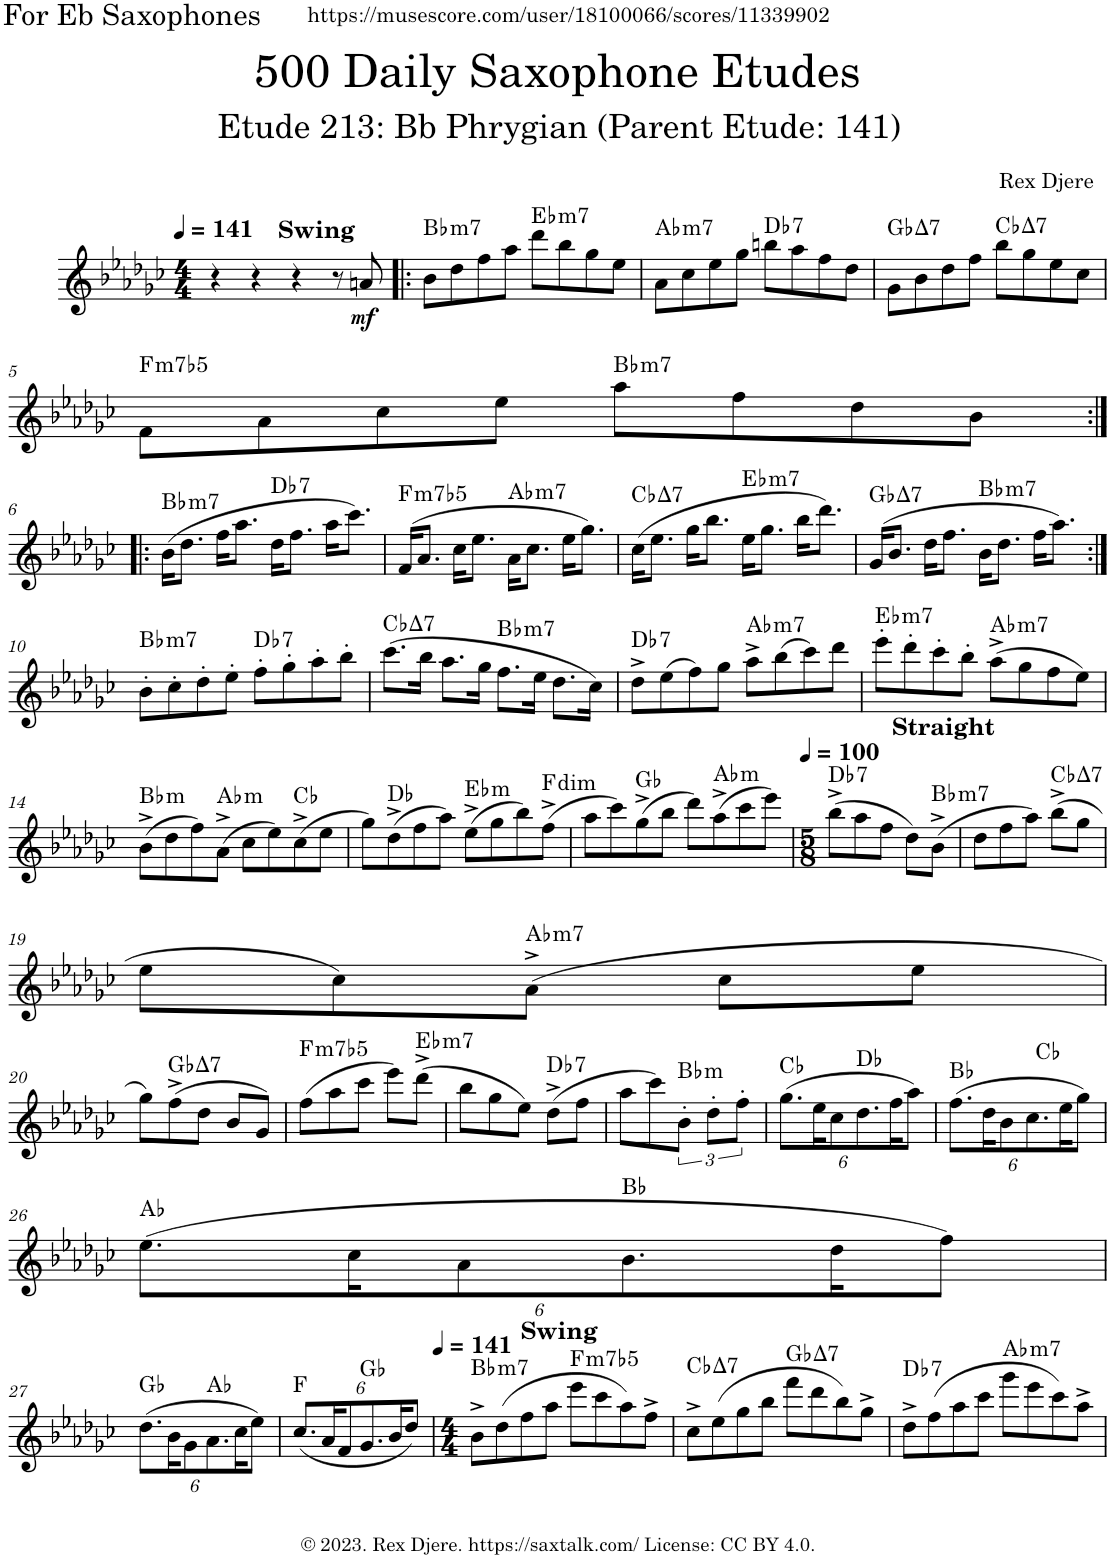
**kern	**dynam	**harte
*part1	*part1	*part1
*staff1	*staff1	*
*I"Alto Saxophone	*	*
*I'A. Sax.	*	*
*clefG2	*	*
*Trd5c9	*	*
*k[b-e-a-d-g-c-]	*	*
*M4/4	*	*
*MM141	*	*
=1	=1	=1
!LO:TX:a:B:t=Swing	!	!
4r	.	.
4r	.	.
4r	.	.
8r	.	.
!	!LO:DY:b	!
8an/	mf	.
=2!|:	=2!|:	=2!|:
!	!	!LO:H:kt=m7
8b-\L	.	Bb:min7
8dd-\	.	.
8ff\	.	.
8aa-\J	.	.
!	!	!LO:H:kt=m7
8ddd-\L	.	Eb:min7
8bb-\	.	.
8gg-\	.	.
8ee-\J	.	.
=3	=3	=3
!	!	!LO:H:kt=m7
8a-\L	.	Ab:min7
8cc-\	.	.
8ee-\	.	.
8gg-\J	.	.
!	!	!LO:H:kt=7
8bbn\L	.	Db:7
8aa-\	.	.
8ff\	.	.
8dd-\J	.	.
=4	=4	=4
!	!	!LO:H:kt=7
8g-\L	.	Gb:maj7
8b-\	.	.
8dd-\	.	.
8ff\J	.	.
!	!	!LO:H:kt=7
8bb-\L	.	Cb:maj7
8gg-\	.	.
8ee-\	.	.
8cc-\J	.	.
!!LO:LB:g=z
=5	=5	=5
!	!	!LO:H:kt=m7b5
8f\L	.	F:hdim7
8a-\	.	.
8cc-\	.	.
8ee-\J	.	.
!	!	!LO:H:kt=m7
8aa-\L	.	Bb:min7
8ff\	.	.
8dd-\	.	.
8b-\J	.	.
!!LO:LB:g=z
=6:|!|:	=6:|!|:	=6:|!|:
!	!	!LO:H:kt=m7
(16b-\KL	.	Bb:min7
8.dd-\J	.	.
16ff\KL	.	.
8.aa-\J	.	.
!	!	!LO:H:kt=7
16dd-\KL	.	Db:7
8.ff\J	.	.
16aa-\KL	.	.
8.ccc-\J)	.	.
=7	=7	=7
!	!	!LO:H:kt=m7b5
(16f/KL	.	F:hdim7
8.a-/J	.	.
16cc-\KL	.	.
8.ee-\J	.	.
!	!	!LO:H:kt=m7
16a-\KL	.	Ab:min7
8.cc-\J	.	.
16ee-\KL	.	.
8.gg-\J)	.	.
=8	=8	=8
!	!	!LO:H:kt=7
(16cc-\KL	.	Cb:maj7
8.ee-\J	.	.
16gg-\KL	.	.
8.bb-\J	.	.
!	!	!LO:H:kt=m7
16ee-\KL	.	Eb:min7
8.gg-\J	.	.
16bb-\KL	.	.
8.ddd-\J)	.	.
=9	=9	=9
!	!	!LO:H:kt=7
(16g-/KL	.	Gb:maj7
8.b-/J	.	.
16dd-\KL	.	.
8.ff\J	.	.
!	!	!LO:H:kt=m7
16b-\KL	.	Bb:min7
8.dd-\J	.	.
16ff\KL	.	.
8.aa-\J)	.	.
!!LO:LB:g=z
=10:|!	=10:|!	=10:|!
!	!	!LO:H:kt=m7
8b-'\L	.	Bb:min7
8cc-'\	.	.
8dd-'\	.	.
8ee-'\J	.	.
!	!	!LO:H:kt=7
8ff'\L	.	Db:7
8gg-'\	.	.
8aa-'\	.	.
8bb-'\J	.	.
=11	=11	=11
!	!	!LO:H:kt=7
(8.ccc-\L	.	Cb:maj7
16bb-\Jk	.	.
8.aa-\L	.	.
16gg-\Jk	.	.
!	!	!LO:H:kt=m7
8.ff\L	.	Bb:min7
16ee-\Jk	.	.
8.dd-\L	.	.
16cc-\Jk)	.	.
=12	=12	=12
!	!	!LO:H:kt=7
8dd-^\L	.	Db:7
(8ee-\	.	.
8ff\)	.	.
8gg-\J	.	.
!	!	!LO:H:kt=m7
8aa-^\L	.	Ab:min7
(8bb-\	.	.
8ccc-\)	.	.
8ddd-\J	.	.
=13	=13	=13
!	!	!LO:H:kt=m7
8eee-'\L	.	Eb:min7
8ddd-'\	.	.
8ccc-'\	.	.
8bb-'\J	.	.
!	!	!LO:H:kt=m7
(8aa-^\L	.	Ab:min7
8gg-\	.	.
8ff\	.	.
8ee-\J)	.	.
!!LO:LB:g=z
=14	=14	=14
!	!	!LO:H:kt=m
(8b-^\L	.	Bb:min
8dd-\	.	.
8ff\)	.	.
!	!	!LO:H:kt=m
(8a-^\J	.	Ab:min
8cc-\L	.	.
8ee-\)	.	.
(8cc-^\	.	Cb:maj
8ee-\J	.	.
=15	=15	=15
8gg-\L)	.	.
(8dd-^\	.	Db:maj
8ff\	.	.
8aa-\J)	.	.
!	!	!LO:H:kt=m
(8ee-^\L	.	Eb:min
8gg-\	.	.
8bb-\)	.	.
!	!	!LO:H:kt=dim
(8ff^\J	.	F:dim
=16	=16	=16
8aa-\L	.	.
8ccc-\)	.	.
(8gg-^\	.	Gb:maj
8bb-\J	.	.
8ddd-\L)	.	.
!	!	!LO:H:kt=m
(8aa-^\	.	Ab:min
8ccc-\	.	.
8eee-\J)	.	.
=17	=17	=17
*M5/8	*	*
*MM100	*	*
!LO:TX:a:B:t=Straight	!	!LO:H:kt=7
(8bb-^\L	.	Db:7
8aa-\	.	.
8ff\J	.	.
8dd-\L)	.	.
!	!	!LO:H:kt=m7
(8b-^\J	.	Bb:min7
=18	=18	=18
8dd-\L	.	.
8ff\	.	.
8aa-\J)	.	.
!	!	!LO:H:kt=7
(8bb-^\L	.	Cb:maj7
8gg-\J	.	.
!!LO:LB:g=z
=19	=19	=19
8ee-\L	.	.
8cc-\)	.	.
!	!	!LO:H:kt=m7
(8a-^\J	.	Ab:min7
8cc-\L	.	.
8ee-\J	.	.
!!LO:LB:g=z
=20	=20	=20
8gg-\L)	.	.
!	!	!LO:H:kt=7
(8ff^\	.	Gb:maj7
8dd-\J	.	.
8b-/L	.	.
8g-/J)	.	.
=21	=21	=21
!	!	!LO:H:kt=m7b5
(8ff\L	.	F:hdim7
8aa-\	.	.
8ccc-\J	.	.
8eee-\L)	.	.
!	!	!LO:H:kt=m7
(8ddd-^\J	.	Eb:min7
=22	=22	=22
8bb-\L	.	.
8gg-\	.	.
8ee-\J)	.	.
!	!	!LO:H:kt=7
(8dd-^\L	.	Db:7
8ff\J	.	.
=23	=23	=23
8aa-\L	.	.
8ccc-\)	.	.
!	!	!LO:H:kt=m
8b-'\J	.	Bb:min
8dd-'\L	.	.
8ff'\J	.	.
=24	=24	=24
*Xbrackettup	*	*
(48%5.gg-\L	.	Cb:maj
96%5ee-\K	.	.
48%5cc-\	.	.
48%5.dd-\	.	Db:maj
96%5ff\K	.	.
48%5aa-\J)	.	.
=25	=25	=25
(48%5.ff\L	.	Bb:maj
96%5dd-\K	.	.
48%5b-\	.	.
48%5.cc-\	.	Cb:maj
96%5ee-\K	.	.
48%5gg-\J)	.	.
!!LO:LB:g=z
=26	=26	=26
(48%5.ee-\L	.	Ab:maj
96%5cc-\K	.	.
48%5a-\	.	.
48%5.b-\	.	Bb:maj
96%5dd-\K	.	.
48%5ff\J)	.	.
!!LO:LB:g=z
=27	=27	=27
(48%5.dd-\L	.	Gb:maj
96%5b-\K	.	.
48%5g-\	.	.
48%5.a-\	.	Ab:maj
96%5cc-\K	.	.
48%5ee-\J)	.	.
=28	=28	=28
(48%5.cc-/L	.	F:maj
96%5a-/K	.	.
48%5f/	.	.
48%5.g-/	.	Gb:maj
96%5b-/K	.	.
48%5dd-/J)	.	.
=29	=29	=29
*M4/4	*	*
*MM141	*	*
!LO:TX:a:B:t=Swing	!	!LO:H:kt=m7
8b-^\L	.	Bb:min7
(8dd-\	.	.
8ff\	.	.
8aa-\J	.	.
!	!	!LO:H:kt=m7b5
8eee-\L	.	F:hdim7
8ccc-\	.	.
8aa-\)	.	.
8ff^\J	.	.
=30	=30	=30
!	!	!LO:H:kt=7
8cc-^\L	.	Cb:maj7
(8ee-\	.	.
8gg-\	.	.
8bb-\J	.	.
!	!	!LO:H:kt=7
8fff\L	.	Gb:maj7
8ddd-\	.	.
8bb-\)	.	.
8gg-^\J	.	.
=31	=31	=31
!	!	!LO:H:kt=7
8dd-^\L	.	Db:7
(8ff\	.	.
8aa-\	.	.
8ccc-\J	.	.
!	!	!LO:H:kt=m7
8ggg-\L	.	Ab:min7
8eee-\	.	.
8ccc-\)	.	.
8aa-^\J	.	.
=	=	=
*-	*-	*-
